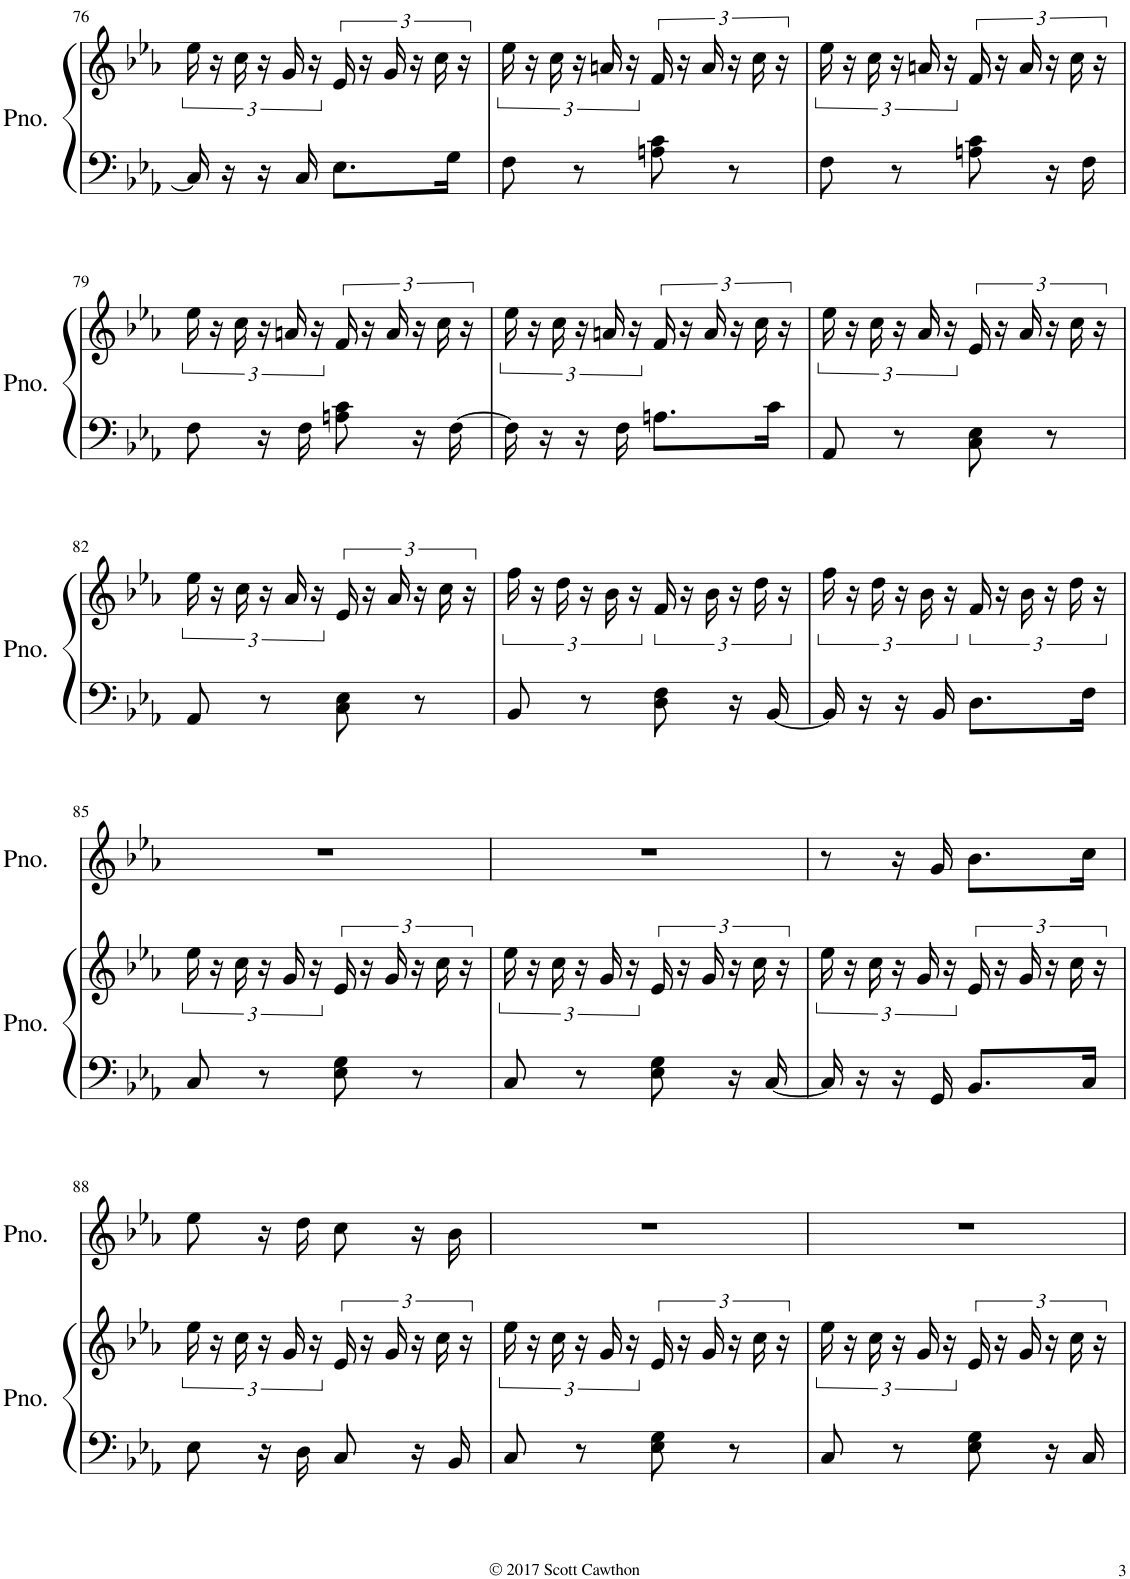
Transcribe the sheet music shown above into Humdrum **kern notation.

**kern	**kern	**kern
*part2	*part2	*part1
*staff3	*staff2	*staff1
*I"Piano	*	*I"Piano
*I'Pno.	*	*I'Pno.
!!LO:PB:g=z
*clefF4	*clefG2	*clefG2
*k[b-e-a-]	*k[b-e-a-]	*k[b-e-a-]
*M2/4	*M2/4	*M2/4
=76	=76	=76
16C/]	24ee-\	2r
.	24r	.
16r	.	.
.	24cc\	.
16r	24r	.
.	24g/	.
16C/	.	.
.	24r	.
8.E-\L	24e-/	.
.	24r	.
.	24g/	.
.	24r	.
.	24cc\	.
16G\Jk	.	.
.	24r	.
=77	=77	=77
8F\	24ee-\	2r
.	24r	.
.	24cc\	.
8r	24r	.
.	24an/	.
.	24r	.
8An\ 8c\	24f/	.
.	24r	.
.	24a/	.
8r	24r	.
.	24cc\	.
.	24r	.
=78	=78	=78
8F\	24ee-\	2r
.	24r	.
.	24cc\	.
8r	24r	.
.	24an/	.
.	24r	.
8An\ 8c\	24f/	.
.	24r	.
.	24a/	.
16r	24r	.
.	24cc\	.
16F\	.	.
.	24r	.
!!LO:LB:g=z
=79	=79	=79
8F\	24ee-\	2r
.	24r	.
.	24cc\	.
16r	24r	.
.	24an/	.
16F\	.	.
.	24r	.
8An\ 8c\	24f/	.
.	24r	.
.	24a/	.
16r	24r	.
.	24cc\	.
[16F\	.	.
.	24r	.
=80	=80	=80
16F\]	24ee-\	2r
.	24r	.
16r	.	.
.	24cc\	.
16r	24r	.
.	24an/	.
16F\	.	.
.	24r	.
8.An\L	24f/	.
.	24r	.
.	24a/	.
.	24r	.
.	24cc\	.
16c\Jk	.	.
.	24r	.
=81	=81	=81
8AA-/	24ee-\	2r
.	24r	.
.	24cc\	.
8r	24r	.
.	24a-/	.
.	24r	.
8C\ 8E-\	24e-/	.
.	24r	.
.	24a-/	.
8r	24r	.
.	24cc\	.
.	24r	.
!!LO:LB:g=z
=82	=82	=82
8AA-/	24ee-\	2r
.	24r	.
.	24cc\	.
8r	24r	.
.	24a-/	.
.	24r	.
8C\ 8E-\	24e-/	.
.	24r	.
.	24a-/	.
8r	24r	.
.	24cc\	.
.	24r	.
=83	=83	=83
8BB-/	24ff\	2r
.	24r	.
.	24dd\	.
8r	24r	.
.	24b-\	.
.	24r	.
8D\ 8F\	24f/	.
.	24r	.
.	24b-\	.
16r	24r	.
.	24dd\	.
[16BB-/	.	.
.	24r	.
=84	=84	=84
16BB-/]	24ff\	2r
.	24r	.
16r	.	.
.	24dd\	.
16r	24r	.
.	24b-\	.
16BB-/	.	.
.	24r	.
8.D\L	24f/	.
.	24r	.
.	24b-\	.
.	24r	.
.	24dd\	.
16F\Jk	.	.
.	24r	.
!!LO:LB:g=z
=85	=85	=85
8C/	24ee-\	2r
.	24r	.
.	24cc\	.
8r	24r	.
.	24g/	.
.	24r	.
8E-\ 8G\	24e-/	.
.	24r	.
.	24g/	.
8r	24r	.
.	24cc\	.
.	24r	.
=86	=86	=86
8C/	24ee-\	2r
.	24r	.
.	24cc\	.
8r	24r	.
.	24g/	.
.	24r	.
8E-\ 8G\	24e-/	.
.	24r	.
.	24g/	.
16r	24r	.
.	24cc\	.
[16C/	.	.
.	24r	.
=87	=87	=87
16C/]	24ee-\	8r
.	24r	.
16r	.	.
.	24cc\	.
16r	24r	16r
.	24g/	.
16GG/	.	16g/
.	24r	.
8.BB-/L	24e-/	8.b-\L
.	24r	.
.	24g/	.
.	24r	.
.	24cc\	.
16C/Jk	.	16cc\Jk
.	24r	.
!!LO:LB:g=z
=88	=88	=88
8E-\	24ee-\	8ee-\
.	24r	.
.	24cc\	.
16r	24r	16r
.	24g/	.
16D\	.	16dd\
.	24r	.
8C/	24e-/	8cc\
.	24r	.
.	24g/	.
16r	24r	16r
.	24cc\	.
16BB-/	.	16b-\
.	24r	.
=89	=89	=89
8C/	24ee-\	2r
.	24r	.
.	24cc\	.
8r	24r	.
.	24g/	.
.	24r	.
8E-\ 8G\	24e-/	.
.	24r	.
.	24g/	.
8r	24r	.
.	24cc\	.
.	24r	.
=90	=90	=90
8C/	24ee-\	2r
.	24r	.
.	24cc\	.
8r	24r	.
.	24g/	.
.	24r	.
8E-\ 8G\	24e-/	.
.	24r	.
.	24g/	.
16r	24r	.
.	24cc\	.
16C/	.	.
.	24r	.
=	=	=
*-	*-	*-
